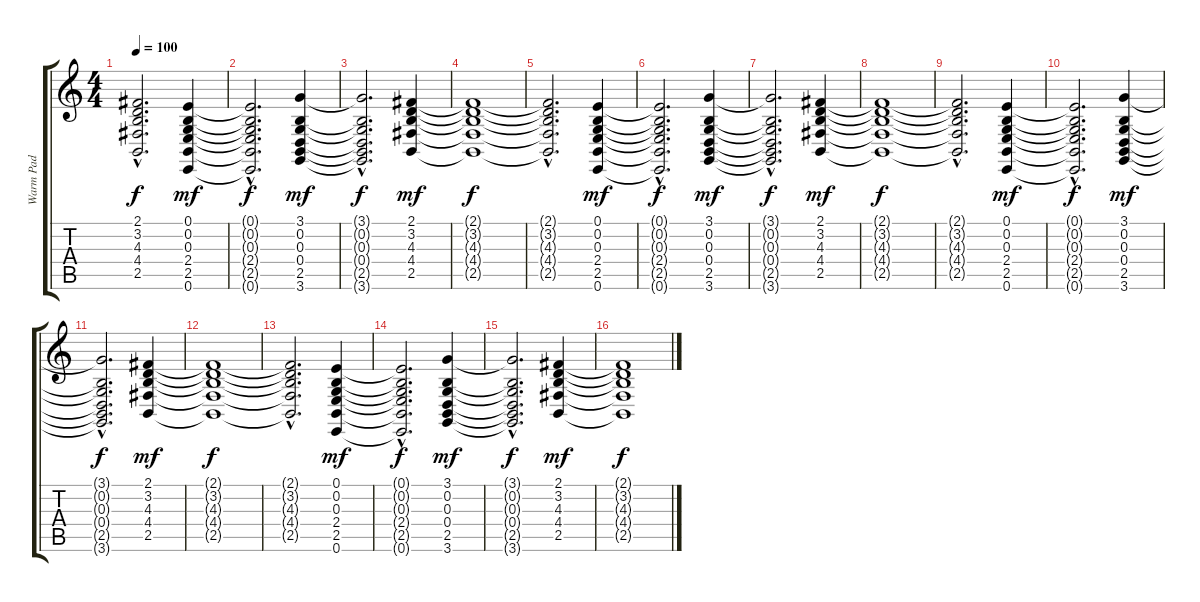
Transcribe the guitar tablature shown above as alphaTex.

\track ("Warm Pad" "Warm Pad") {instrument pad2warm}
\staff {score tabs}
\tuning (E4 B3 G3 D3 A2 E2) {hide}
\ts (4 4)
\tempo 100
\clef g2
\ks c
(2.1{hac t} 3.2{hac t} 4.3{hac t} 4.4{hac t} 2.5{hac t}).2{d dy f} (0.1 0.2 0.3 2.4 2.5 0.6).4{dy mf} |
(0.1{hac t} 0.2{hac t} 0.3{hac t} 2.4{hac t} 2.5{hac t} 0.6{hac t}).2{d dy f} (3.1 0.2 0.3 0.4 2.5 3.6).4{dy mf} |
(3.1{hac t} 0.2{hac t} 0.3{hac t} 0.4{hac t} 2.5{hac t} 3.6{hac t}).2{d dy f} (2.1 3.2 4.3 4.4 2.5).4{dy mf} |
(2.1{t} 3.2{t} 4.3{t} 4.4{t} 2.5{t}).1{dy f} |
(2.1{hac t} 3.2{hac t} 4.3{hac t} 4.4{hac t} 2.5{hac t}).2{d} (0.1 0.2 0.3 2.4 2.5 0.6).4{dy mf} |
(0.1{hac t} 0.2{hac t} 0.3{hac t} 2.4{hac t} 2.5{hac t} 0.6{hac t}).2{d dy f} (3.1 0.2 0.3 0.4 2.5 3.6).4{dy mf} |
(3.1{hac t} 0.2{hac t} 0.3{hac t} 0.4{hac t} 2.5{hac t} 3.6{hac t}).2{d dy f} (2.1 3.2 4.3 4.4 2.5).4{dy mf} |
(2.1{t} 3.2{t} 4.3{t} 4.4{t} 2.5{t}).1{dy f} |
(2.1{hac t} 3.2{hac t} 4.3{hac t} 4.4{hac t} 2.5{hac t}).2{d} (0.1 0.2 0.3 2.4 2.5 0.6).4{dy mf} |
(0.1{hac t} 0.2{hac t} 0.3{hac t} 2.4{hac t} 2.5{hac t} 0.6{hac t}).2{d dy f} (3.1 0.2 0.3 0.4 2.5 3.6).4{dy mf} |
(3.1{hac t} 0.2{hac t} 0.3{hac t} 0.4{hac t} 2.5{hac t} 3.6{hac t}).2{d dy f} (2.1 3.2 4.3 4.4 2.5).4{dy mf} |
(2.1{t} 3.2{t} 4.3{t} 4.4{t} 2.5{t}).1{dy f} |
(2.1{hac t} 3.2{hac t} 4.3{hac t} 4.4{hac t} 2.5{hac t}).2{d} (0.1 0.2 0.3 2.4 2.5 0.6).4{dy mf} |
(0.1{hac t} 0.2{hac t} 0.3{hac t} 2.4{hac t} 2.5{hac t} 0.6{hac t}).2{d dy f} (3.1 0.2 0.3 0.4 2.5 3.6).4{dy mf} |
(3.1{hac t} 0.2{hac t} 0.3{hac t} 0.4{hac t} 2.5{hac t} 3.6{hac t}).2{d dy f} (2.1 3.2 4.3 4.4 2.5).4{dy mf} |
(2.1{t} 3.2{t} 4.3{t} 4.4{t} 2.5{t}).1{dy f}
